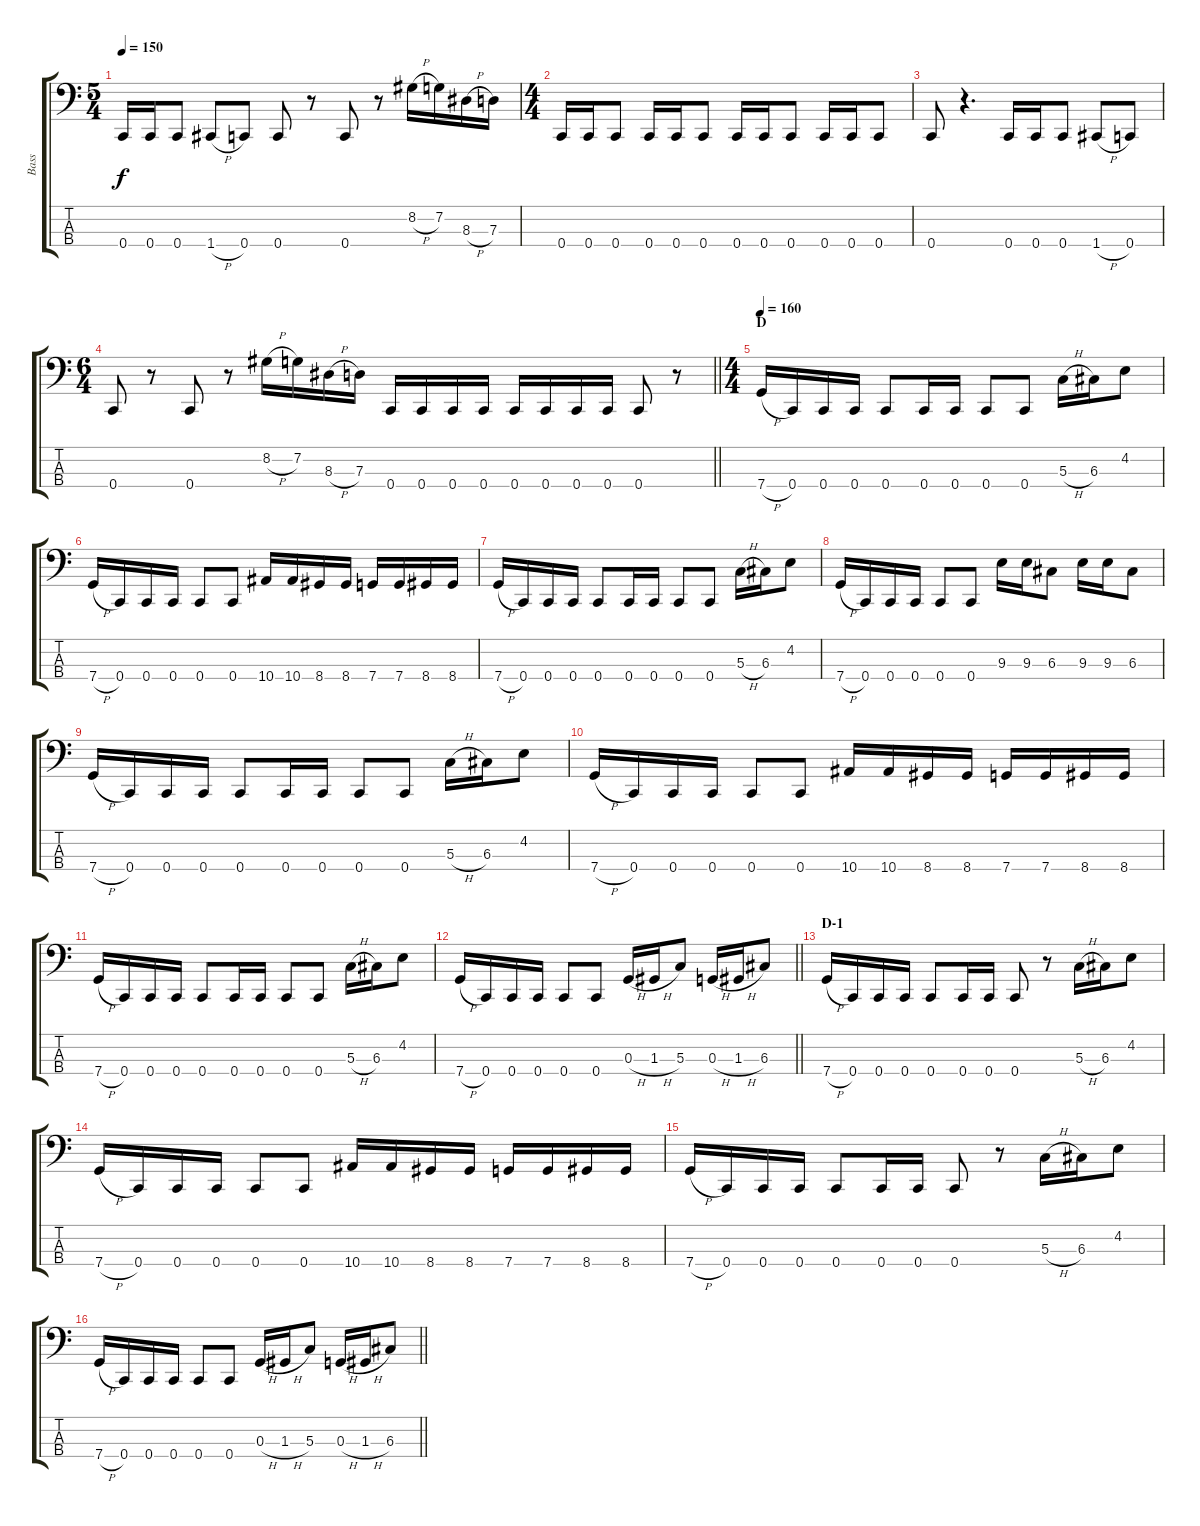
\track ("Bass" "Bass") {instrument electricbassfinger}
\staff {score tabs}
\tuning (F2 C2 G1 C1) {hide}
\ts (5 4)
\tempo 150
\clef f4
\ks c
0.4.16{dy f} 0.4.16 0.4.8 1.4{h}.8 0.4.8 0.4.8 r.8 0.4.8 r.8 8.2{h}.16 7.2.16 8.3{h}.16 7.3.16 |
\ts (4 4)
0.4.16 0.4.16 0.4.8 0.4.16 0.4.16 0.4.8 0.4.16 0.4.16 0.4.8 0.4.16 0.4.16 0.4.8 |
0.4.8 r.4{d} 0.4.16 0.4.16 0.4.8 1.4{h}.8 0.4.8 |
\ts (6 4)
\barLineRight lightlight
0.4.8 r.8 0.4.8 r.8 8.2{h}.16 7.2.16 8.3{h}.16 7.3.16 0.4.16 0.4.16 0.4.16 0.4.16 0.4.16 0.4.16 0.4.16 0.4.16 0.4.8 r.8 |
\ts (4 4)
\section ("" "D")
\tempo 160
7.4{h}.16 0.4.16 0.4.16 0.4.16 0.4.8 0.4.16 0.4.16 0.4.8 0.4.8 5.3{h}.16 6.3.16 4.2.8 |
7.4{h}.16 0.4.16 0.4.16 0.4.16 0.4.8 0.4.8 10.4.16 10.4.16 8.4.16 8.4.16 7.4.16 7.4.16 8.4.16 8.4.16 |
7.4{h}.16 0.4.16 0.4.16 0.4.16 0.4.8 0.4.16 0.4.16 0.4.8 0.4.8 5.3{h}.16 6.3.16 4.2.8 |
7.4{h}.16 0.4.16 0.4.16 0.4.16 0.4.8 0.4.8 9.3.16 9.3.16 6.3.8 9.3.16 9.3.16 6.3.8 |
7.4{h}.16 0.4.16 0.4.16 0.4.16 0.4.8 0.4.16 0.4.16 0.4.8 0.4.8 5.3{h}.16 6.3.16 4.2.8 |
7.4{h}.16 0.4.16 0.4.16 0.4.16 0.4.8 0.4.8 10.4.16 10.4.16 8.4.16 8.4.16 7.4.16 7.4.16 8.4.16 8.4.16 |
7.4{h}.16 0.4.16 0.4.16 0.4.16 0.4.8 0.4.16 0.4.16 0.4.8 0.4.8 5.3{h}.16 6.3.16 4.2.8 |
\barLineRight lightlight
7.4{h}.16 0.4.16 0.4.16 0.4.16 0.4.8 0.4.8 0.3{h}.16 1.3{h}.16 5.3.8 0.3{h}.16 1.3{h}.16 6.3.8 |
\section ("" "D-1")
7.4{h}.16 0.4.16 0.4.16 0.4.16 0.4.8 0.4.16 0.4.16 0.4.8 r.8 5.3{h}.16 6.3.16 4.2.8 |
7.4{h}.16 0.4.16 0.4.16 0.4.16 0.4.8 0.4.8 10.4.16 10.4.16 8.4.16 8.4.16 7.4.16 7.4.16 8.4.16 8.4.16 |
7.4{h}.16 0.4.16 0.4.16 0.4.16 0.4.8 0.4.16 0.4.16 0.4.8 r.8 5.3{h}.16 6.3.16 4.2.8 |
\barLineRight lightlight
7.4{h}.16 0.4.16 0.4.16 0.4.16 0.4.8 0.4.8 0.3{h}.16 1.3{h}.16 5.3.8 0.3{h}.16 1.3{h}.16 6.3.8
